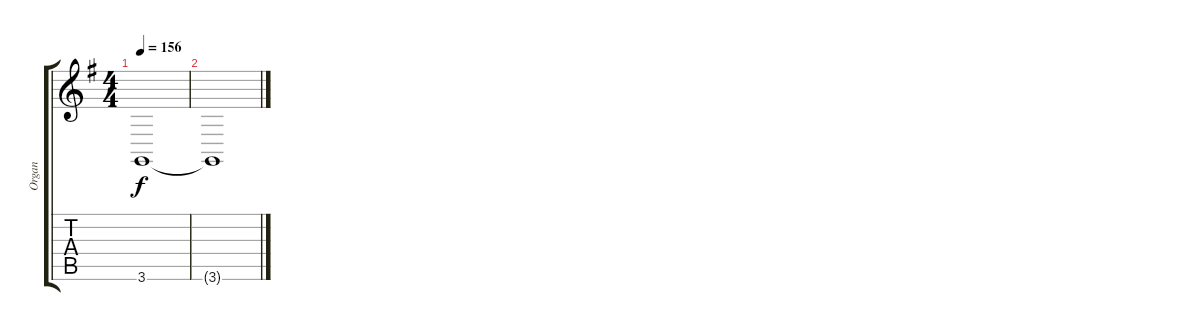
\track ("Organ" "Organ") {instrument drawbarorgan}
\staff {score tabs}
\tuning (E4 B3 G3 D3 A2 E2) {hide}
\ts (4 4)
\tempo 156
\clef g2
\ks g
3.6.1{dy f} |
3.6{t}.1
